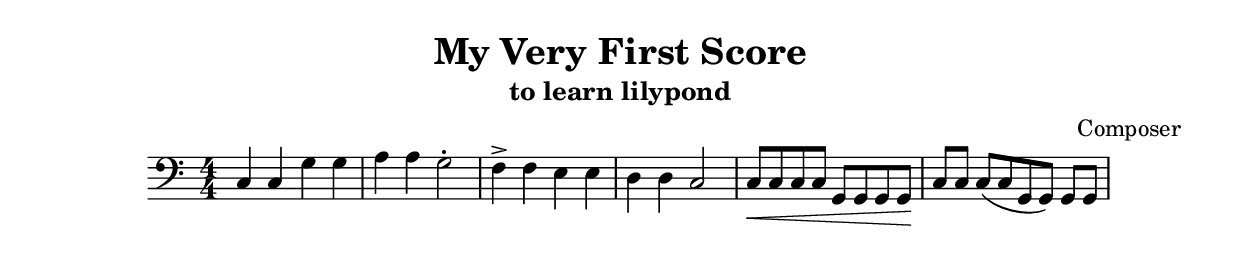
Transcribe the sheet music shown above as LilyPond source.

\version "2.20.0"
\language "english"

\header {
  title = "My Very First Score"
  subtitle = "to learn lilypond"
  composer = "Composer"
}

\relative
{
  \clef "bass"
  \numericTimeSignature \time 4/4
  | c4 c g' g | a a g2-. | f4-> f e e | d d c2 |
  | c8\< c c c g g g g\! | c8 c c( [c g g)] g g |  %[]to force beam 
}